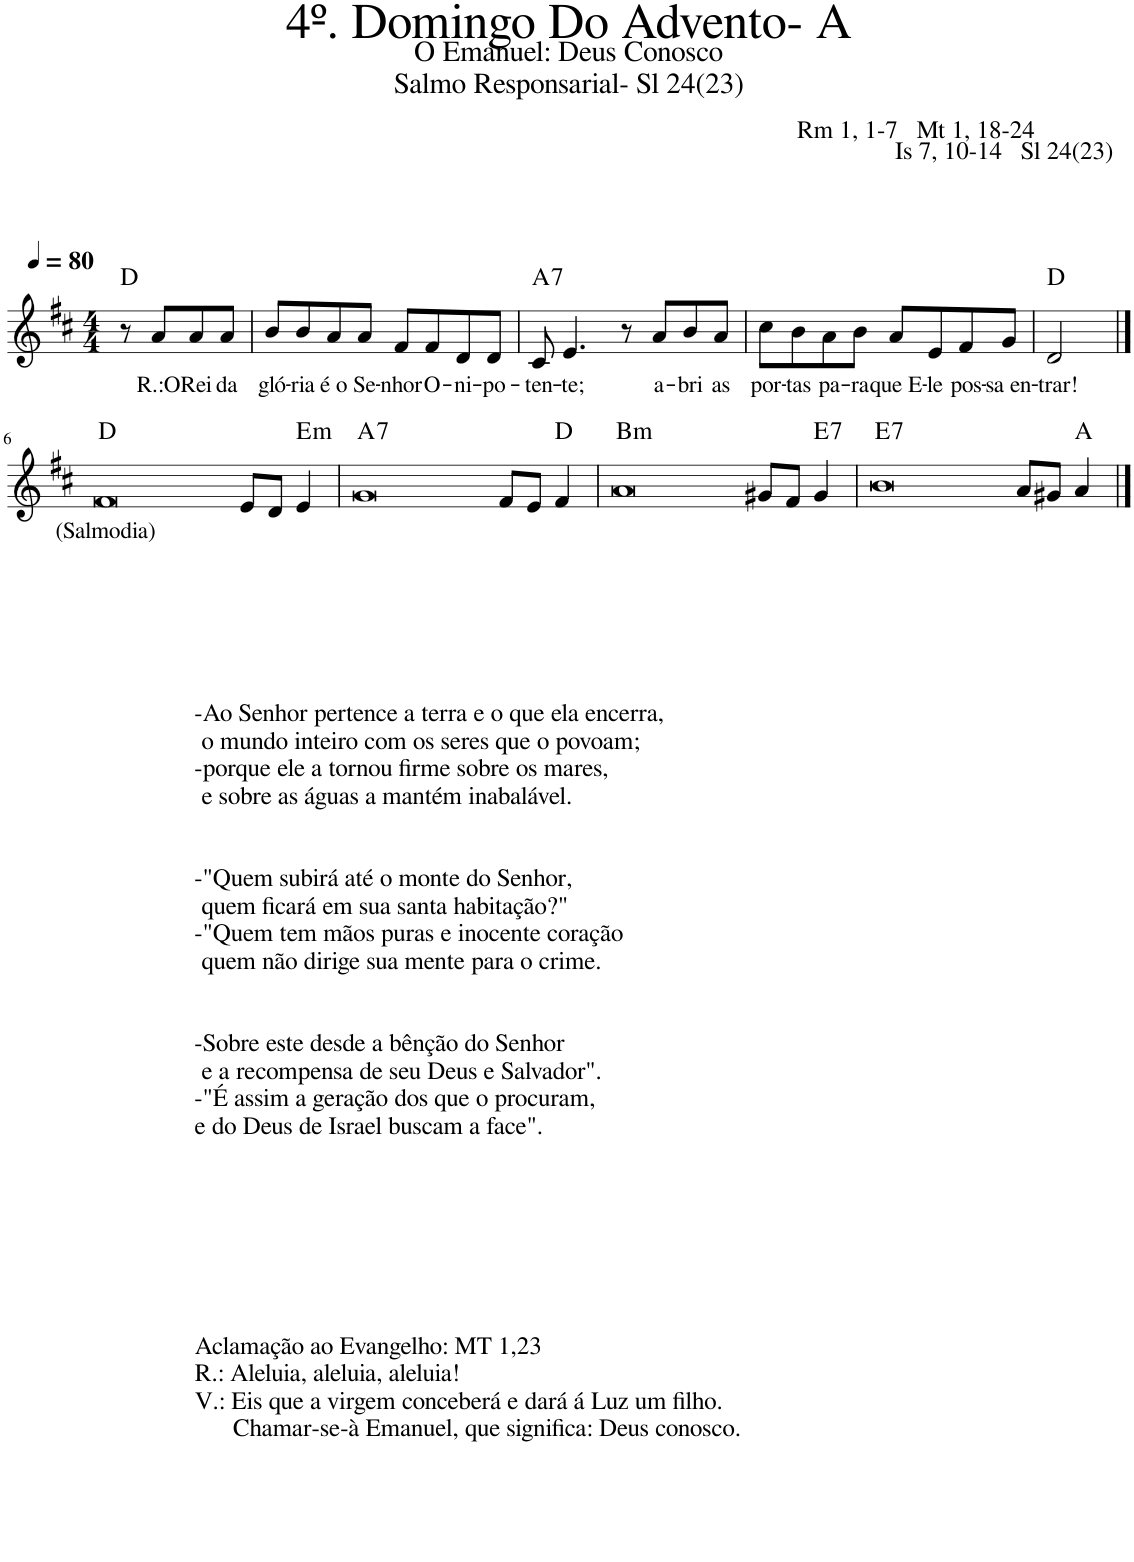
**kern	**text	**harte
*part1	*part1	*part1
*staff1	*staff1	*
*I"Voz	*	*
*I'Vo.	*	*
*clefG2	*	*
*k[f#c#]	*	*
*M4/4	*	*
*MM80	*	*
=1	=1	=1
8r	.	D:maj
!	!LO:LY:b	!
8a/L	R.:O	.
!	!LO:LY:b	!
8a/	Rei	.
!	!LO:LY:b	!
8a/J	da	.
=2	=2	=2
!	!LO:LY:b	!
8b/L	gló-	.
!	!LO:LY:b	!
8b/	-ria	.
!	!LO:LY:b	!
8a/	é o	.
!	!LO:LY:b	!
8a/J	Se-	.
!	!LO:LY:b	!
8f#/L	-nhor	.
!	!LO:LY:b	!
8f#/	O-	.
!	!LO:LY:b	!
8d/	-ni-	.
!	!LO:LY:b	!
8d/J	-po-	.
=3	=3	=3
!	!LO:LY:b	!LO:H:kt=7
8c#/	-ten-	A:7
!	!LO:LY:b	!
4.e/	-te;	.
8r	.	.
!	!LO:LY:b	!
8a/L	a-	.
!	!LO:LY:b	!
8b/	-bri	.
!	!LO:LY:b	!
8a/J	as	.
=4	=4	=4
!	!LO:LY:b	!
8cc#\L	por-	.
!	!LO:LY:b	!
8b\	-tas	.
!	!LO:LY:b	!
8a\	pa-	.
!	!LO:LY:b	!
8b\J	-ra	.
!	!LO:LY:b	!
8a/L	que E-	.
!	!LO:LY:b	!
8e/	-le	.
!	!LO:LY:b	!
8f#/	pos-	.
!	!LO:LY:b	!
8g/J	-sa en-	.
=5	=5	=5
!	!LO:LY:b	!
2d/	-trar!	D:maj
!!LO:LB:g=z
==6	==6	==6
!LO:TX:b:t=-Ao Senhor pertence a terra e o que ela encerra,	!	!
!LO:TX:b:t=o mundo inteiro com os seres que o povoam;	!	!
!LO:TX:b:t=-porque ele a tornou firme sobre os mares,	!	!
!LO:TX:b:t=e sobre as águas a mantém inabalável.	!	!
!LO:TX:b:t=-"Quem subirá até o monte do Senhor,	!	!
!LO:TX:b:t=quem ficará em sua santa habitação?"	!	!
!LO:TX:b:t=-"Quem tem mãos puras e inocente coração	!	!
!LO:TX:b:t=quem não dirige sua mente para o crime.	!	!
!LO:TX:b:t=-Sobre este desde a bênção do Senhor	!	!
!LO:TX:b:t=e a recompensa de seu Deus e Salvador".	!	!
!LO:TX:b:t=-"É assim a geração dos que o procuram,	!	!
!LO:TX:b:t=e do Deus de Israel buscam a face".	!	!
!LO:TX:b:t=Aclamação ao Evangelho&colon; MT 1,23	!	!
!LO:TX:b:t=R.&colon; Aleluia, aleluia, aleluia!	!	!
!LO:TX:b:t=V.&colon; Eis que a virgem conceberá e dará á Luz um filho.	!	!
!LO:TX:b:t=Chamar-se-à Emanuel, que significa&colon; Deus conosco.	!	!
!	!LO:LY:b	!
[1f#	(Salmodia)	D:maj
1ryy	.	.
8e/L	.	.
8d/J	.	.
!	!	!LO:H:kt=m
4e/	.	E:min
=7	=7	=7
!	!	!LO:H:kt=7
[1g	.	A:7
1f#]	.	.
8f#/L	.	.
8e/J	.	.
4f#/	.	D:maj
=8	=8	=8
!	!	!LO:H:kt=m
[1a	.	B:min
1g]	.	.
8g#X/L	.	.
8f#/J	.	.
!	!	!LO:H:kt=7
4g#/	.	E:7
=9	=9	=9
!	!	!LO:H:kt=7
[1b	.	E:7
1a]	.	.
8a/L	.	.
8g#X/J	.	.
4a/	.	A:maj
==10	==10	==10
1b]	.	.
=	=	=
*-	*-	*-
